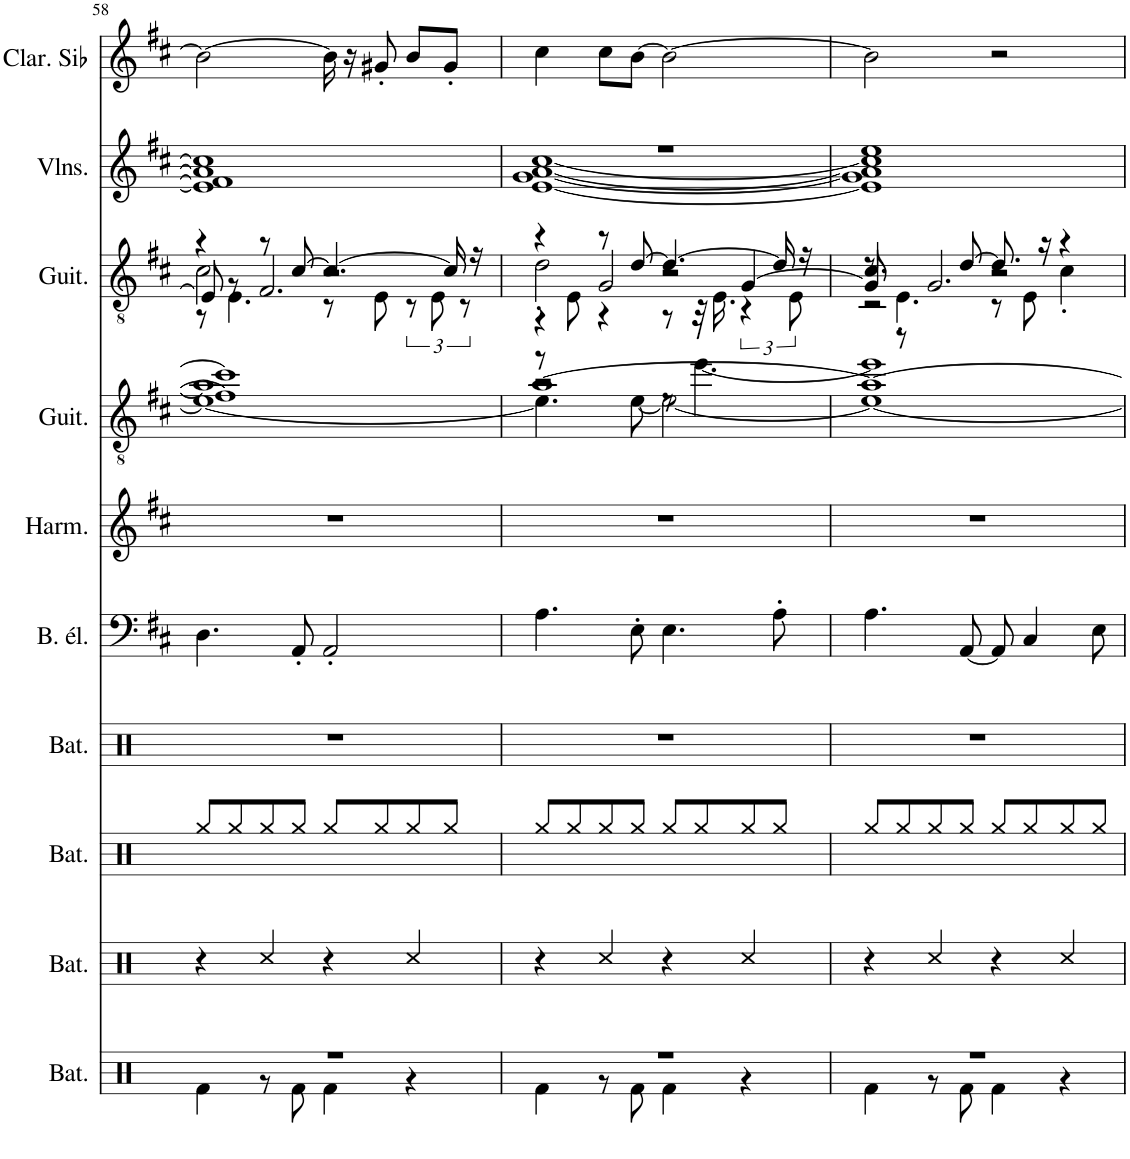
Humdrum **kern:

**kern	**kern	**kern	**kern	**kern	**kern	**kern	**kern	**kern	**kern
*part10	*part9	*part8	*part7	*part6	*part5	*part4	*part3	*part2	*part1
*staff10	*staff9	*staff8	*staff7	*staff6	*staff5	*staff4	*staff3	*staff2	*staff1
*I"Batterie, Drums	*I"Batterie, Drums	*I"Batterie, Drums	*I"Batterie, Drums	*I"Basse électrique, Electric Bass (finger)	*I"Harmonica, Harmonica	*I"Guitare acoustique, Electric Guitar (jazz)	*I"Guitare acoustique, Electric Guitar (jazz)	*I"Violons, String Ensemble 1	*I"Clarinette en Sib
*I'Bat.	*I'Bat.	*I'Bat.	*I'Bat.	*I'B. él.	*I'Harm.	*I'Guit.	*I'Guit.	*I'Vlns.	*I'Clar. Sib
!!LO:PB:g=z
*clefX	*clefX	*clefX	*clefX	*clefF4	*clefG2	*clefGv2	*clefGv2	*clefG2	*clefG2
*	*	*	*	*Trd7c12	*	*	*	*	*Trd1c2
*k[]	*k[]	*k[]	*k[]	*k[f#c#]	*k[f#c#]	*k[f#c#]	*k[f#c#]	*k[f#c#]	*k[f#c#]
*M4/4	*M4/4	*M4/4	*M4/4	*M4/4	*M4/4	*M4/4	*M4/4	*M4/4	*M4/4
=58	=58	=58	=58	=58	=58	=58	=58	=58	=58
*^	*	*	*	*	*	*^	*^	*	*
*	*	*	*	*	*	*	*	*^	*	*^	*	*
*	*	*	*	*	*	*	*	*	*^	*	*	*^	*	*
1r	4Rf\	4r	8Rgg/L	1r	4.D\	1r	1cc#]	1a]	1f#]	1e_	4r	2c#'\	8E/]	8r	1e] 1f#] 1a] 1cc#]	2b\_
.	.	.	8Rgg/	.	.	.	.	.	.	.	.	.	8r	4.E\	.	.
.	8r	4Rcc/	8Rgg/	.	.	.	.	.	.	.	8r	.	2.F#/	.	.	.
.	8Rf\	.	8Rgg/J	.	8AA'/	.	.	.	.	.	[8c#/	.	.	.	.	.
.	4Rf\	4r	8Rgg/L	.	2AA'/	.	.	.	.	.	4.c#/_	2r	.	8r	.	16b\]
.	.	.	.	.	.	.	.	.	.	.	.	.	.	.	.	16r
.	.	.	8Rgg/	.	.	.	.	.	.	.	.	.	.	8E\	.	8g#X'/
.	4r	4Rcc/	8Rgg/	.	.	.	.	.	.	.	.	.	.	12r	.	8b/L
.	.	.	.	.	.	.	.	.	.	.	.	.	.	12E\	.	.
.	.	.	8Rgg/J	.	.	.	.	.	.	.	16c#/]	.	.	.	.	8g#'/J
.	.	.	.	.	.	.	.	.	.	.	.	.	.	12r	.	.
.	.	.	.	.	.	.	.	.	.	.	16r	.	.	.	.	.
*	*	*	*	*	*	*	*	*	*v	*v	*	*	*	*	*	*
=59	=59	=59	=59	=59	=59	=59	=59	=59	=59	=59	=59	=59	=59	=59	=59
*	*	*	*	*	*	*	*	*	*	*	*	*	*	*^	*
1r	4Rf\	4r	8Rgg/L	1r	4.A\	1r	[1a	2r	4.e\]	4r	2d'\	4r	8r	1r	[1e [1g [1a [1cc#	4cc#\
.	.	.	8Rgg/	.	.	.	.	.	.	.	.	.	8E\	.	.	.
.	8r	4Rcc/	8Rgg/	.	.	.	.	.	.	8r	.	2G/	4r	.	.	8cc#\L
.	8Rf\	.	8Rgg/J	.	8E'\	.	.	.	[8e\	[8d/	.	.	.	.	.	[8b\J
.	4Rf\	4r	8Rgg/L	.	4.E\	.	.	8r	2e\_	4.d/_	2r	.	8r	.	.	2b\_
.	.	.	8Rgg/	.	.	.	.	[4.ee\	.	.	.	.	32r	.	.	.
.	.	.	.	.	.	.	.	.	.	.	.	.	16.E\	.	.	.
.	4r	4Rcc/	8Rgg/	.	.	.	.	.	.	.	.	[4G/	6r	.	.	.
.	.	.	8Rgg/J	.	8A'\	.	.	.	.	16d/]	.	.	.	.	.	.
.	.	.	.	.	.	.	.	.	.	.	.	.	12E\	.	.	.
.	.	.	.	.	.	.	.	.	.	16r	.	.	.	.	.	.
=60	=60	=60	=60	=60	=60	=60	=60	=60	=60	=60	=60	=60	=60	=60	=60	=60
1r	4Rf\	4r	8Rgg/L	1r	4.A\	1r	1a_	1ee]	1e_	4.c#/	8r	8G/]	2r	1ee	1e] 1g] 1a] 1cc#]	2b\]
.	.	.	8Rgg/	.	.	.	.	.	.	.	4.E'\	8r	.	.	.	.
.	8r	4Rcc/	8Rgg/	.	.	.	.	.	.	.	.	2.G/	.	.	.	.
.	8Rf\	.	8Rgg/J	.	[8AA/	.	.	.	.	[8d/	.	.	.	.	.	.
.	4Rf\	4r	8Rgg/L	.	8AA/]	.	.	.	.	8.d/]	2r	.	8r	.	.	2r
.	.	.	8Rgg/	.	4C#/	.	.	.	.	.	.	.	8E\	.	.	.
.	.	.	.	.	.	.	.	.	.	16r	.	.	.	.	.	.
.	4r	4Rcc/	8Rgg/	.	.	.	.	.	.	4r	.	.	4c#'\	.	.	.
.	.	.	8Rgg/J	.	8E\	.	.	.	.	.	.	.	.	.	.	.
*	*	*	*	*	*	*	*v	*v	*v	*	*	*	*	*v	*v	*
*v	*v	*	*	*	*	*	*	*v	*v	*v	*v	*	*
=	=	=	=	=	=	=	=	=	=
*-	*-	*-	*-	*-	*-	*-	*-	*-	*-
